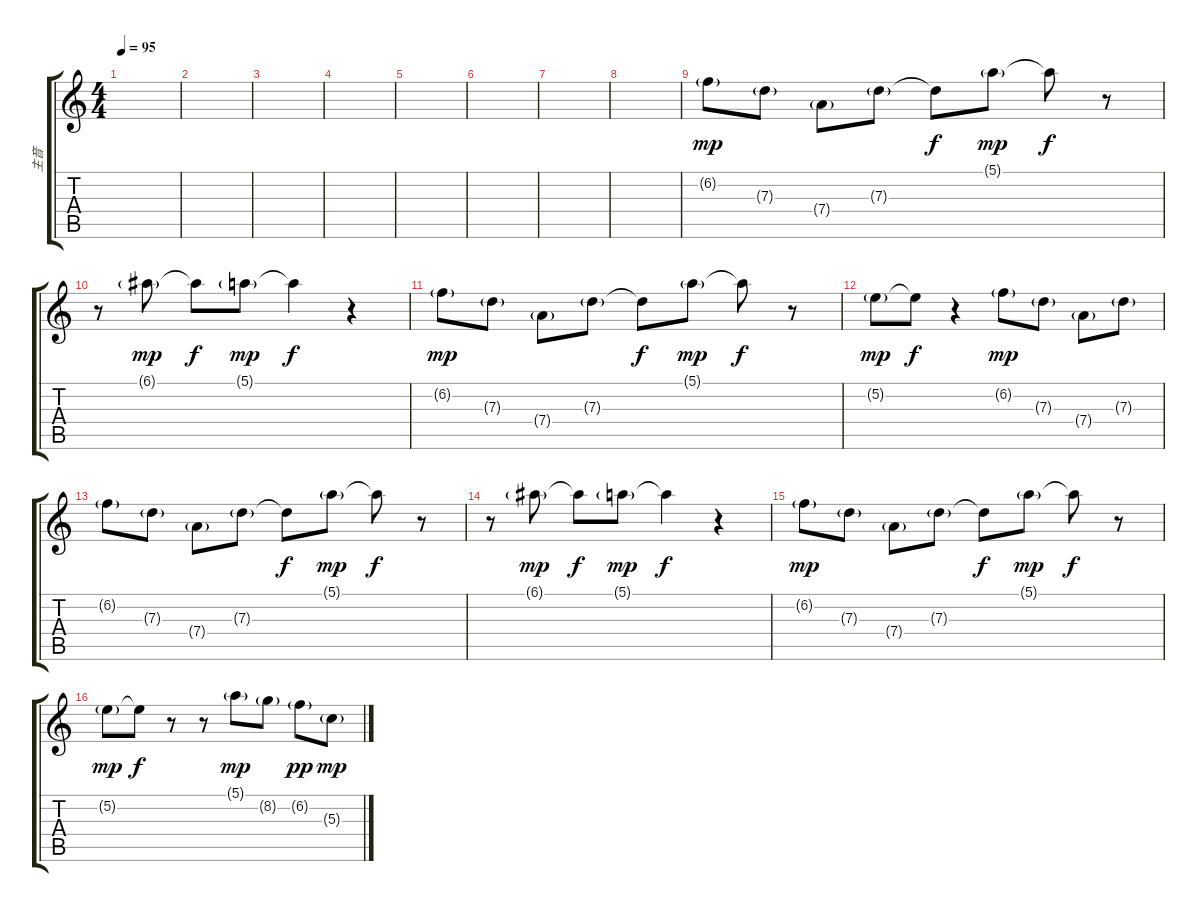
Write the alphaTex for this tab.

\track ("主音" "主音") {instrument acousticguitarnylon}
\staff {score tabs}
\tuning (E4 B3 G3 D3 A2 E2) {hide}
\ts (4 4)
\tempo 95
\clef g2
\ks c
|
|
|
|
|
|
|
|
6.2{g}.8{dy mp} 7.3{g}.8 7.4{g}.8 7.3{g}.8 7.3{t}.8{dy f} 5.1{g}.8{dy mp} 5.1{t}.8{dy f} r.8 |
r.8 6.1{g}.8{dy mp} 6.1{t}.8{dy f} 5.1{g}.8{dy mp} 5.1{t}.4{dy f} r.4 |
6.2{g}.8{dy mp} 7.3{g}.8 7.4{g}.8 7.3{g}.8 7.3{t}.8{dy f} 5.1{g}.8{dy mp} 5.1{t}.8{dy f} r.8 |
5.2{g}.8{dy mp} 5.2{t}.8{dy f} r.4 6.2{g}.8{dy mp} 7.3{g}.8 7.4{g}.8 7.3{g}.8 |
6.2{g}.8 7.3{g}.8 7.4{g}.8 7.3{g}.8 7.3{t}.8{dy f} 5.1{g}.8{dy mp} 5.1{t}.8{dy f} r.8 |
r.8 6.1{g}.8{dy mp} 6.1{t}.8{dy f} 5.1{g}.8{dy mp} 5.1{t}.4{dy f} r.4 |
6.2{g}.8{dy mp} 7.3{g}.8 7.4{g}.8 7.3{g}.8 7.3{t}.8{dy f} 5.1{g}.8{dy mp} 5.1{t}.8{dy f} r.8 |
5.2{g}.8{dy mp} 5.2{t}.8{dy f} r.8 r.8 5.1{g}.8{dy mp} 8.2{g}.8 6.2{g}.8{dy pp} 5.3{g}.8{dy mp}
